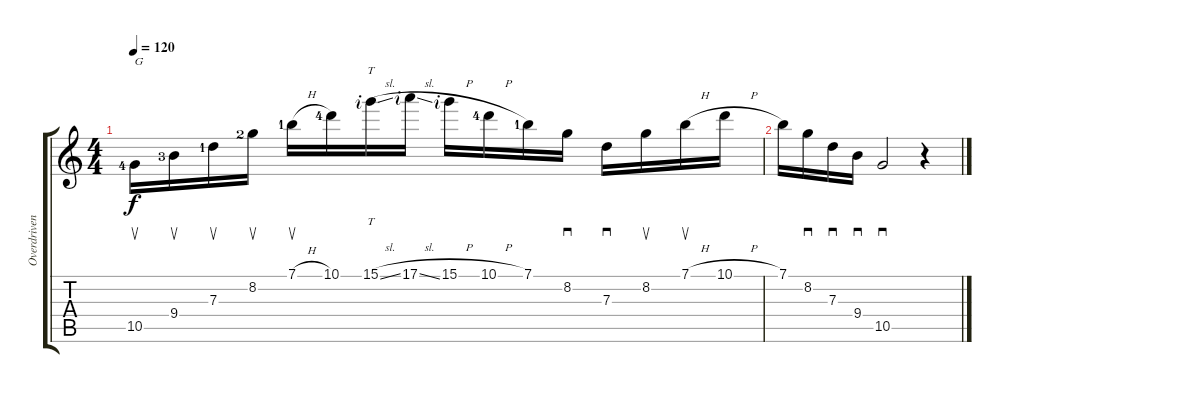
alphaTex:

\track ("Overdriven Guitar" "Overdriven") {instrument overdrivenguitar}
\staff {score tabs}
\tuning (E4 B3 G3 D3 A2 E2) {hide}
\ts (4 4)
\tempo 120
\clef g2
\ks c
10.5{lf 5}.16{su txt "G" dy f instrument overdrivenguitar} 9.4{lf 4}.16{su} 7.3{lf 2}.16{su} 8.2{lf 3}.16{su} 7.1{h lf 2}.16{su} 10.1{lf 5}.16 15.1{sl rf 2}.16{tt} 17.1{sl rf 2}.16 15.1{h rf 2}.16 10.1{h lf 5}.16 7.1{lf 2}.16 8.2.16{sd} 7.3.16{sd} 8.2.16{su} 7.1{h}.16{su} 10.1{h}.16 |
7.1.16 8.2.16{sd} 7.3.16{sd} 9.4.16{sd} 10.5.2{sd} r.4
